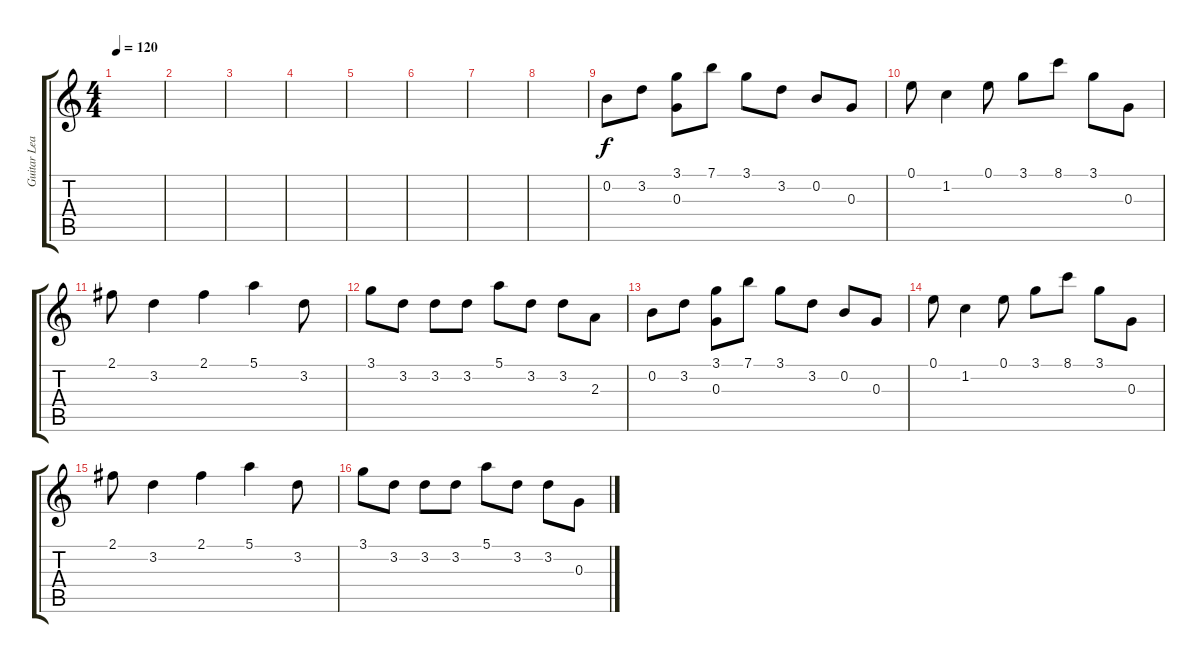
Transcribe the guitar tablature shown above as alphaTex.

\track ("Guitar Lead" "Guitar Lea") {instrument acousticguitarsteel}
\staff {score tabs}
\tuning (E4 B3 G3 D3 A2 E2) {hide}
\ts (4 4)
\tempo 120
\clef g2
\ks c
|
|
|
|
|
|
|
|
0.2.8 3.2.8 (3.1 0.3).8 7.1.8 3.1.8 3.2.8 0.2.8 0.3.8 |
0.1.8 1.2.4 0.1.8 3.1.8 8.1.8 3.1.8 0.3.8 |
2.1.8 3.2.4 2.1.4 5.1.4 3.2.8 |
3.1.8 3.2.8 3.2.8 3.2.8 5.1.8 3.2.8 3.2.8 2.3.8 |
0.2.8 3.2.8 (3.1 0.3).8 7.1.8 3.1.8 3.2.8 0.2.8 0.3.8 |
0.1.8 1.2.4 0.1.8 3.1.8 8.1.8 3.1.8 0.3.8 |
2.1.8 3.2.4 2.1.4 5.1.4 3.2.8 |
3.1.8 3.2.8 3.2.8 3.2.8 5.1.8 3.2.8 3.2.8 0.3.8
